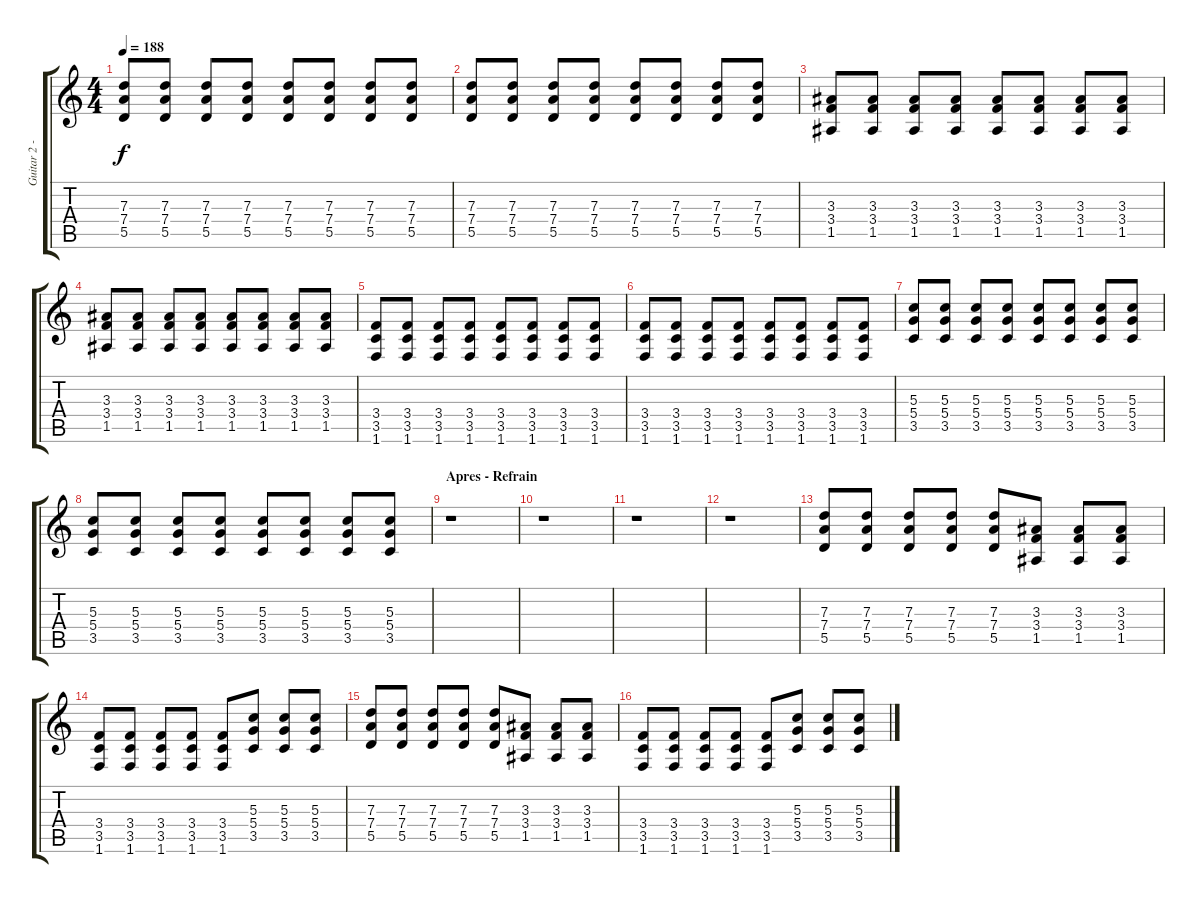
\track ("Guitar 2 - Greg Hetson" "Guitar 2 -") {instrument distortionguitar}
\staff {score tabs}
\tuning (E4 B3 G3 D3 A2 E2) {hide}
\ts (4 4)
\tempo 188
\clef g2
\ks c
(7.3 7.4 5.5).8{dy f} (7.3 7.4 5.5).8 (7.3 7.4 5.5).8 (7.3 7.4 5.5).8 (7.3 7.4 5.5).8 (7.3 7.4 5.5).8 (7.3 7.4 5.5).8 (7.3 7.4 5.5).8 |
(7.3 7.4 5.5).8 (7.3 7.4 5.5).8 (7.3 7.4 5.5).8 (7.3 7.4 5.5).8 (7.3 7.4 5.5).8 (7.3 7.4 5.5).8 (7.3 7.4 5.5).8 (7.3 7.4 5.5).8 |
(3.3 3.4 1.5).8 (3.3 3.4 1.5).8 (3.3 3.4 1.5).8 (3.3 3.4 1.5).8 (3.3 3.4 1.5).8 (3.3 3.4 1.5).8 (3.3 3.4 1.5).8 (3.3 3.4 1.5).8 |
(3.3 3.4 1.5).8 (3.3 3.4 1.5).8 (3.3 3.4 1.5).8 (3.3 3.4 1.5).8 (3.3 3.4 1.5).8 (3.3 3.4 1.5).8 (3.3 3.4 1.5).8 (3.3 3.4 1.5).8 |
(3.4 3.5 1.6).8 (3.4 3.5 1.6).8 (3.4 3.5 1.6).8 (3.4 3.5 1.6).8 (3.4 3.5 1.6).8 (3.4 3.5 1.6).8 (3.4 3.5 1.6).8 (3.4 3.5 1.6).8 |
(3.4 3.5 1.6).8 (3.4 3.5 1.6).8 (3.4 3.5 1.6).8 (3.4 3.5 1.6).8 (3.4 3.5 1.6).8 (3.4 3.5 1.6).8 (3.4 3.5 1.6).8 (3.4 3.5 1.6).8 |
(5.3 5.4 3.5).8 (5.3 5.4 3.5).8 (5.3 5.4 3.5).8 (5.3 5.4 3.5).8 (5.3 5.4 3.5).8 (5.3 5.4 3.5).8 (5.3 5.4 3.5).8 (5.3 5.4 3.5).8 |
(5.3 5.4 3.5).8 (5.3 5.4 3.5).8 (5.3 5.4 3.5).8 (5.3 5.4 3.5).8 (5.3 5.4 3.5).8 (5.3 5.4 3.5).8 (5.3 5.4 3.5).8 (5.3 5.4 3.5).8 |
\section ("" "Apres - Refrain")
r.1 |
r.1 |
r.1 |
r.1 |
(7.3 7.4 5.5).8 (7.3 7.4 5.5).8 (7.3 7.4 5.5).8 (7.3 7.4 5.5).8 (7.3 7.4 5.5).8 (3.3 3.4 1.5).8 (3.3 3.4 1.5).8 (3.3 3.4 1.5).8 |
(3.4 3.5 1.6).8 (3.4 3.5 1.6).8 (3.4 3.5 1.6).8 (3.4 3.5 1.6).8 (3.4 3.5 1.6).8 (5.3 5.4 3.5).8 (5.3 5.4 3.5).8 (5.3 5.4 3.5).8 |
(7.3 7.4 5.5).8 (7.3 7.4 5.5).8 (7.3 7.4 5.5).8 (7.3 7.4 5.5).8 (7.3 7.4 5.5).8 (3.3 3.4 1.5).8 (3.3 3.4 1.5).8 (3.3 3.4 1.5).8 |
(3.4 3.5 1.6).8 (3.4 3.5 1.6).8 (3.4 3.5 1.6).8 (3.4 3.5 1.6).8 (3.4 3.5 1.6).8 (5.3 5.4 3.5).8 (5.3 5.4 3.5).8 (5.3 5.4 3.5).8
